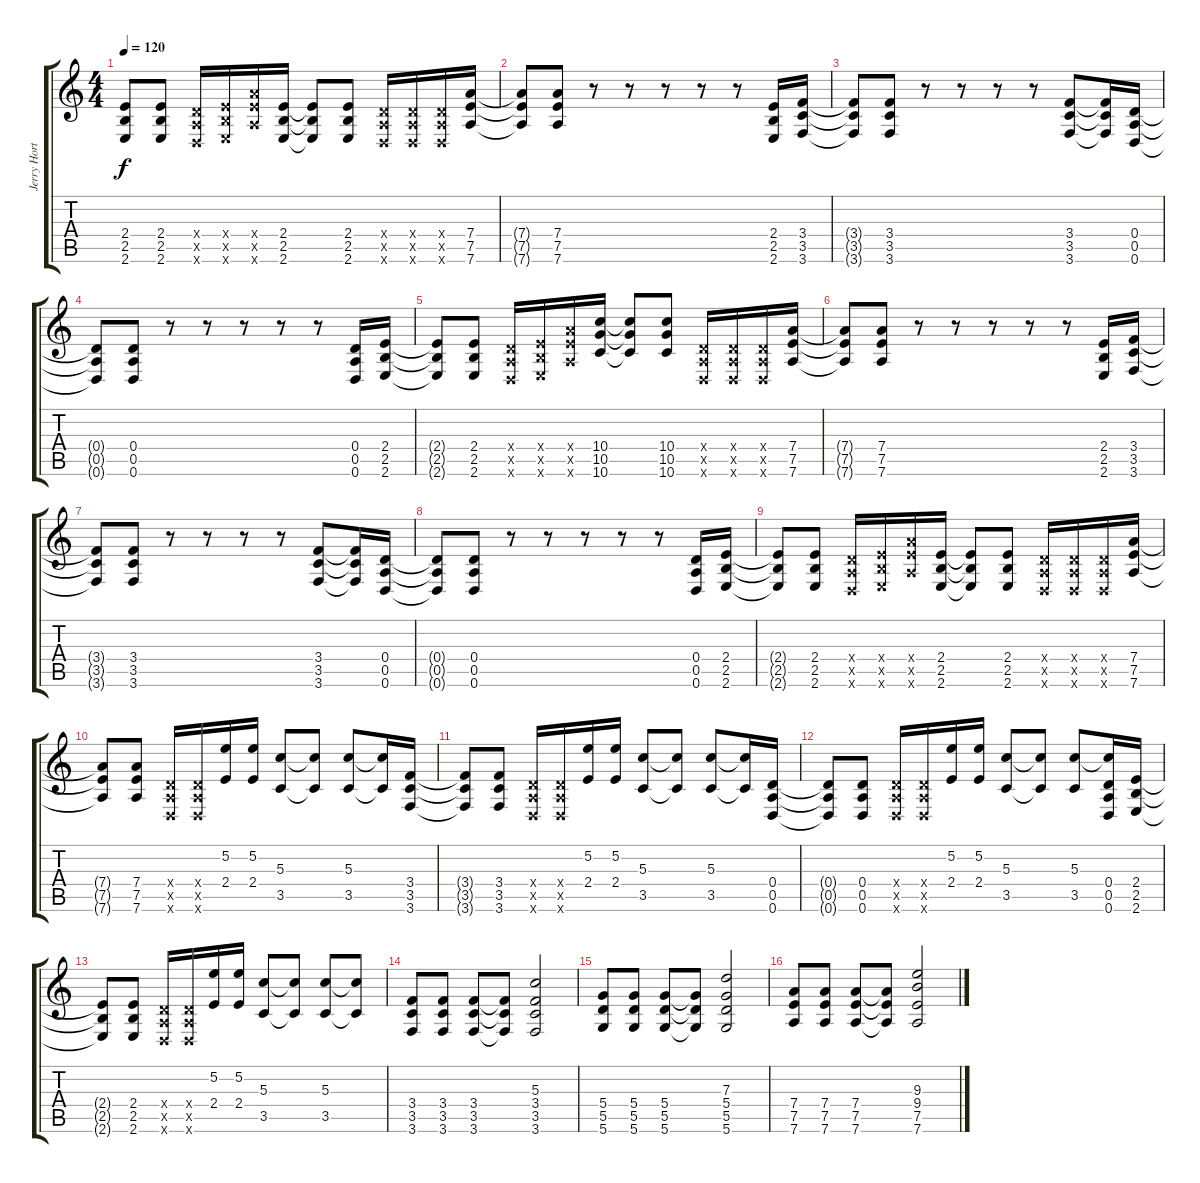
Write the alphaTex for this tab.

\track ("Jerry Horton (Guitar)" "Jerry Hort") {instrument distortionguitar}
\staff {score tabs}
\tuning (E4 B3 G3 D3 A2 D2) {hide}
\ts (4 4)
\tempo 120
\clef g2
\ks c
(2.4{t} 2.5{t} 2.6{t}).8{dy f} (2.4 2.5 2.6).8 (0.4{x} 0.5{x} 0.6{x}).16 (2.4{x} 2.5{x} 2.6{x}).16 (7.4{x} 7.5{x} 7.6{x}).16 (2.4 2.5 2.6).16 (2.4{t} 2.5{t} 2.6{t}).8 (2.4 2.5 2.6).8 (0.4{x} 0.5{x} 0.6{x}).16 (0.4{x} 0.5{x} 0.6{x}).16 (0.4{x} 0.5{x} 0.6{x}).16 (7.4 7.5 7.6).16 |
(7.4{t} 7.5{t} 7.6{t}).8 (7.4 7.5 7.6).8 r.8 r.8 r.8 r.8 r.8 (2.4 2.5 2.6).16 (3.4 3.5 3.6).16 |
(3.4{t} 3.5{t} 3.6{t}).8 (3.4 3.5 3.6).8 r.8 r.8 r.8 r.8 (3.4 3.5 3.6).8 (3.4{t} 3.5{t} 3.6{t}).16 (0.4 0.5 0.6).16 |
(0.4{t} 0.5{t} 0.6{t}).8 (0.4 0.5 0.6).8 r.8 r.8 r.8 r.8 r.8 (0.4 0.5 0.6).16 (2.4 2.5 2.6).16 |
(2.4{t} 2.5{t} 2.6{t}).8 (2.4 2.5 2.6).8 (0.4{x} 0.5{x} 0.6{x}).16 (2.4{x} 2.5{x} 2.6{x}).16 (7.4{x} 7.5{x} 7.6{x}).16 (10.4 10.5 10.6).16 (10.4{t} 10.5{t} 10.6{t}).8 (10.4 10.5 10.6).8 (0.4{x} 0.5{x} 0.6{x}).16 (0.4{x} 0.5{x} 0.6{x}).16 (0.4{x} 0.5{x} 0.6{x}).16 (7.4 7.5 7.6).16 |
(7.4{t} 7.5{t} 7.6{t}).8 (7.4 7.5 7.6).8 r.8 r.8 r.8 r.8 r.8 (2.4 2.5 2.6).16 (3.4 3.5 3.6).16 |
(3.4{t} 3.5{t} 3.6{t}).8 (3.4 3.5 3.6).8 r.8 r.8 r.8 r.8 (3.4 3.5 3.6).8 (3.4{t} 3.5{t} 3.6{t}).16 (0.4 0.5 0.6).16 |
(0.4{t} 0.5{t} 0.6{t}).8 (0.4 0.5 0.6).8 r.8 r.8 r.8 r.8 r.8 (0.4 0.5 0.6).16 (2.4 2.5 2.6).16 |
(2.4{t} 2.5{t} 2.6{t}).8 (2.4 2.5 2.6).8 (0.4{x} 0.5{x} 0.6{x}).16 (2.4{x} 2.5{x} 2.6{x}).16 (7.4{x} 7.5{x} 7.6{x}).16 (2.4 2.5 2.6).16 (2.4{t} 2.5{t} 2.6{t}).8 (2.4 2.5 2.6).8 (0.4{x} 0.5{x} 0.6{x}).16 (0.4{x} 0.5{x} 0.6{x}).16 (0.4{x} 0.5{x} 0.6{x}).16 (7.4 7.5 7.6).16 |
(7.4{t} 7.5{t} 7.6{t}).8 (7.4 7.5 7.6).8 (0.4{x} 0.5{x} 0.6{x}).16 (0.4{x} 0.5{x} 0.6{x}).16 (5.2 2.4).16 (5.2 2.4).16 (5.3 3.5).8 (5.3{t} 3.5{t}).8 (5.3 3.5).8 (5.3{t} 3.5{t}).16 (3.4 3.5 3.6).16 |
(3.4{t} 3.5{t} 3.6{t}).8 (3.4 3.5 3.6).8 (0.4{x} 0.5{x} 0.6{x}).16 (0.4{x} 0.5{x} 0.6{x}).16 (5.2 2.4).16 (5.2 2.4).16 (5.3 3.5).8 (5.3{t} 3.5{t}).8 (5.3 3.5).8 (5.3{t} 3.5{t}).16 (0.4 0.5 0.6).16 |
(0.4{t} 0.5{t} 0.6{t}).8 (0.4 0.5 0.6).8 (0.4{x} 0.5{x} 0.6{x}).16 (0.4{x} 0.5{x} 0.6{x}).16 (5.2 2.4).16 (5.2 2.4).16 (5.3 3.5).8 (5.3{t} 3.5{t}).8 (5.3 3.5).8 (5.3{t} 0.4 0.5 0.6).16 (2.4 2.5 2.6).16 |
(2.4{t} 2.5{t} 2.6{t}).8 (2.4 2.5 2.6).8 (0.4{x} 0.5{x} 0.6{x}).16 (0.4{x} 0.5{x} 0.6{x}).16 (5.2 2.4).16 (5.2 2.4).16 (5.3 3.5).8 (5.3{t} 3.5{t}).8 (5.3 3.5).8 (5.3{t} 3.5{t}).8 |
(3.4 3.5 3.6).8 (3.4 3.5 3.6).8 (3.4 3.5 3.6).8 (3.4{t} 3.5{t} 3.6{t}).8 (5.3 3.4 3.5 3.6).2 |
(5.4 5.5 5.6).8 (5.4 5.5 5.6).8 (5.4 5.5 5.6).8 (5.4{t} 5.5{t} 5.6{t}).8 (7.3 5.4 5.5 5.6).2 |
(7.4 7.5 7.6).8 (7.4 7.5 7.6).8 (7.4 7.5 7.6).8 (7.4{t} 7.5{t} 7.6{t}).8 (9.3 9.4 7.5 7.6).2
